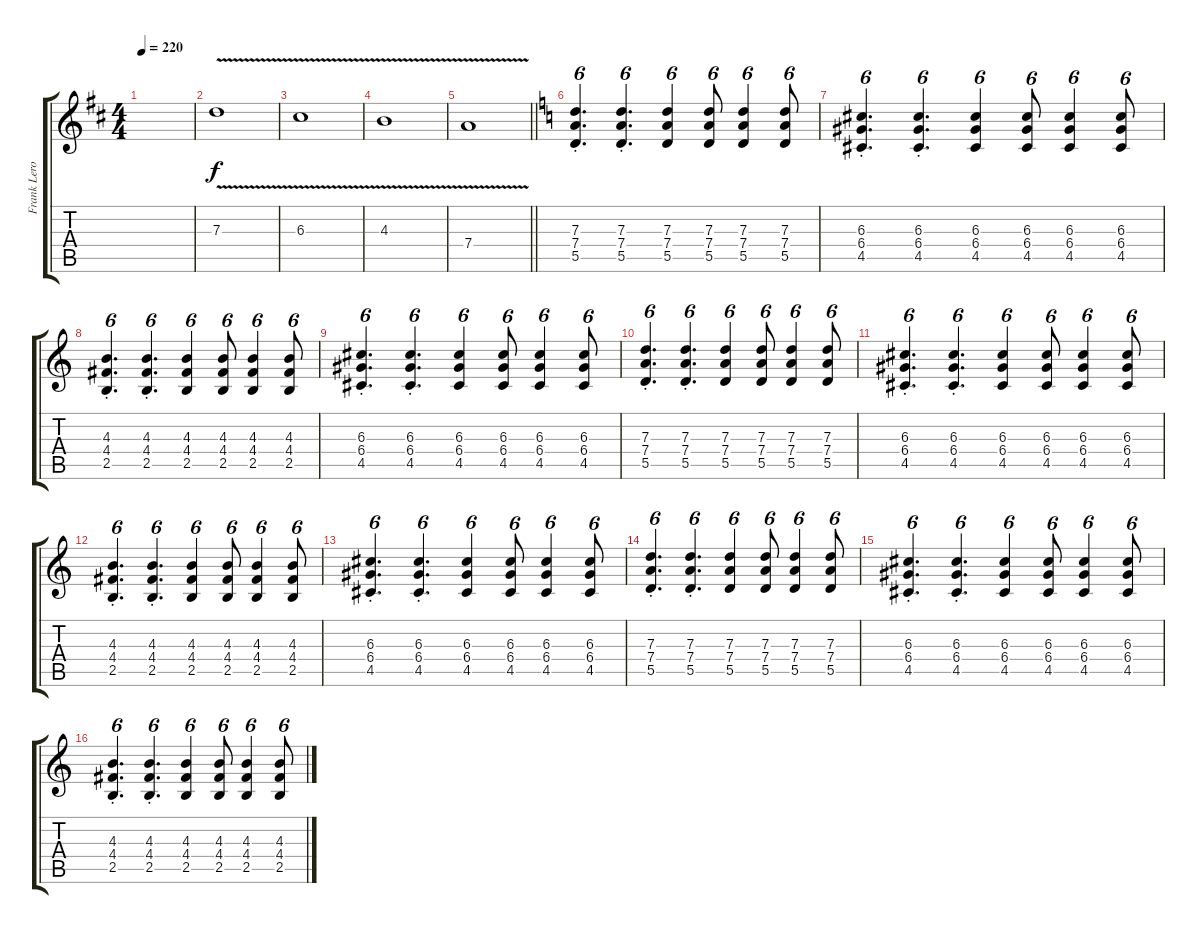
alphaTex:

\track ("Frank Lero" "Frank Lero") {instrument distortionguitar}
\staff {score tabs}
\tuning (E4 B3 G3 D3 A2 E2) {hide}
\ts (4 4)
\tempo 220
\clef g2
\ks d
|
7.3{v}.1 |
6.3{v}.1 |
4.3{v}.1 |
\barLineRight lightlight
7.4{v}.1 |
\ks c
(7.3{st} 7.4{st} 5.5{st}).4{d tu (6 4)} (7.3{st} 7.4{st} 5.5{st}).4{d tu (6 4)} (7.3 7.4 5.5).4{tu (6 4)} (7.3 7.4 5.5).8{tu (6 4)} (7.3 7.4 5.5).4{tu (6 4)} (7.3 7.4 5.5).8{tu (6 4)} |
(6.3{st} 6.4{st} 4.5{st}).4{d tu (6 4)} (6.3{st} 6.4{st} 4.5{st}).4{d tu (6 4)} (6.3 6.4 4.5).4{tu (6 4)} (6.3 6.4 4.5).8{tu (6 4)} (6.3 6.4 4.5).4{tu (6 4)} (6.3 6.4 4.5).8{tu (6 4)} |
(4.3{st} 4.4{st} 2.5{st}).4{d tu (6 4)} (4.3{st} 4.4{st} 2.5{st}).4{d tu (6 4)} (4.3 4.4 2.5).4{tu (6 4)} (4.3 4.4 2.5).8{tu (6 4)} (4.3 4.4 2.5).4{tu (6 4)} (4.3 4.4 2.5).8{tu (6 4)} |
(6.3{st} 6.4{st} 4.5{st}).4{d tu (6 4)} (6.3{st} 6.4{st} 4.5{st}).4{d tu (6 4)} (6.3 6.4 4.5).4{tu (6 4)} (6.3 6.4 4.5).8{tu (6 4)} (6.3 6.4 4.5).4{tu (6 4)} (6.3 6.4 4.5).8{tu (6 4)} |
(7.3{st} 7.4{st} 5.5{st}).4{d tu (6 4)} (7.3{st} 7.4{st} 5.5{st}).4{d tu (6 4)} (7.3 7.4 5.5).4{tu (6 4)} (7.3 7.4 5.5).8{tu (6 4)} (7.3 7.4 5.5).4{tu (6 4)} (7.3 7.4 5.5).8{tu (6 4)} |
(6.3{st} 6.4{st} 4.5{st}).4{d tu (6 4)} (6.3{st} 6.4{st} 4.5{st}).4{d tu (6 4)} (6.3 6.4 4.5).4{tu (6 4)} (6.3 6.4 4.5).8{tu (6 4)} (6.3 6.4 4.5).4{tu (6 4)} (6.3 6.4 4.5).8{tu (6 4)} |
(4.3{st} 4.4{st} 2.5{st}).4{d tu (6 4)} (4.3{st} 4.4{st} 2.5{st}).4{d tu (6 4)} (4.3 4.4 2.5).4{tu (6 4)} (4.3 4.4 2.5).8{tu (6 4)} (4.3 4.4 2.5).4{tu (6 4)} (4.3 4.4 2.5).8{tu (6 4)} |
(6.3{st} 6.4{st} 4.5{st}).4{d tu (6 4)} (6.3{st} 6.4{st} 4.5{st}).4{d tu (6 4)} (6.3 6.4 4.5).4{tu (6 4)} (6.3 6.4 4.5).8{tu (6 4)} (6.3 6.4 4.5).4{tu (6 4)} (6.3 6.4 4.5).8{tu (6 4)} |
(7.3{st} 7.4{st} 5.5{st}).4{d tu (6 4)} (7.3{st} 7.4{st} 5.5{st}).4{d tu (6 4)} (7.3 7.4 5.5).4{tu (6 4)} (7.3 7.4 5.5).8{tu (6 4)} (7.3 7.4 5.5).4{tu (6 4)} (7.3 7.4 5.5).8{tu (6 4)} |
(6.3{st} 6.4{st} 4.5{st}).4{d tu (6 4)} (6.3{st} 6.4{st} 4.5{st}).4{d tu (6 4)} (6.3 6.4 4.5).4{tu (6 4)} (6.3 6.4 4.5).8{tu (6 4)} (6.3 6.4 4.5).4{tu (6 4)} (6.3 6.4 4.5).8{tu (6 4)} |
(4.3{st} 4.4{st} 2.5{st}).4{d tu (6 4)} (4.3{st} 4.4{st} 2.5{st}).4{d tu (6 4)} (4.3 4.4 2.5).4{tu (6 4)} (4.3 4.4 2.5).8{tu (6 4)} (4.3 4.4 2.5).4{tu (6 4)} (4.3 4.4 2.5).8{tu (6 4)}
